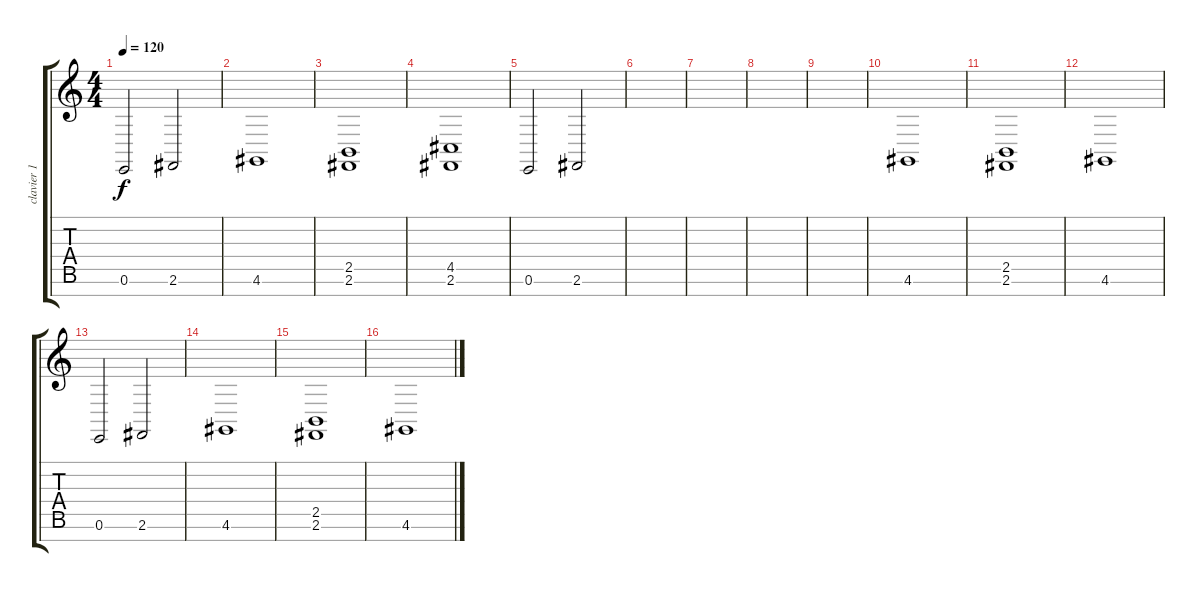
\track ("clavier 1" "clavier 1") {instrument stringensemble1}
\staff {score tabs}
\tuning (E4 B3 G3 D3 A2 E2 B1) {hide}
\ts (4 4)
\tempo 120
\clef g2
\ks c
0.6.2{dy f} 2.6.2 |
4.6.1 |
(2.5 2.6).1 |
(4.5 2.6).1 |
0.6.2 2.6.2 |
|
|
|
|
4.6.1 |
(2.5 2.6).1 |
4.6.1 |
0.6.2 2.6.2 |
4.6.1 |
(2.5 2.6).1 |
4.6.1
